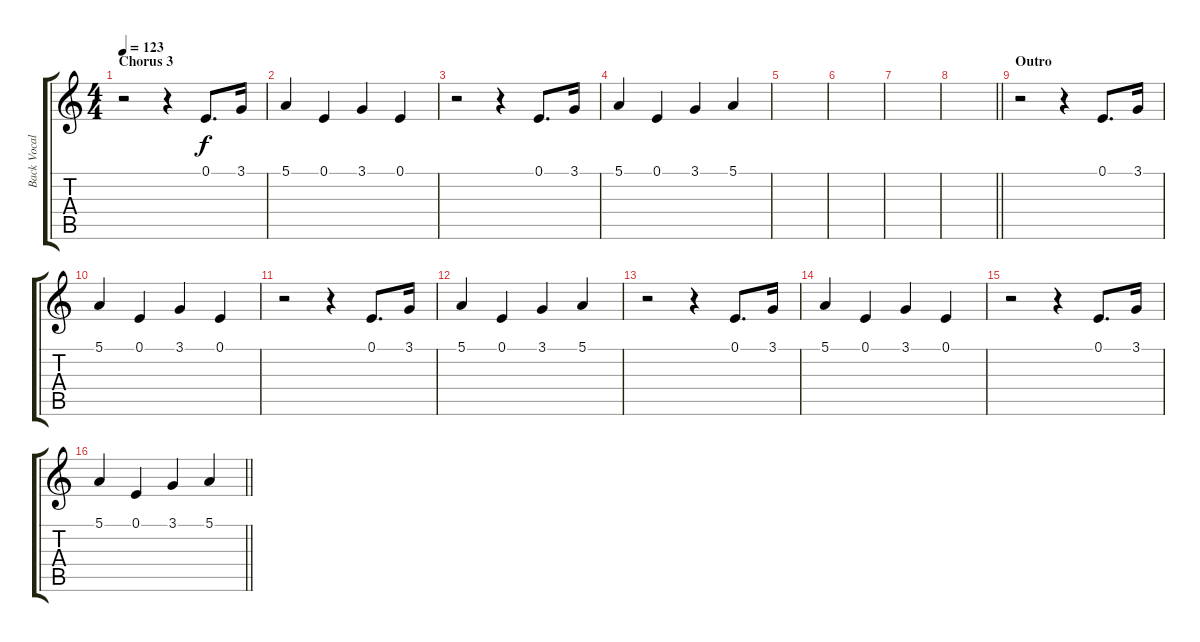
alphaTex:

\track ("Back Vocal" "Back Vocal") {instrument lead6voice}
\staff {score tabs}
\tuning (E4 B3 G3 D3 A2 D2) {hide}
\ts (4 4)
\section ("" "Chorus 3")
\tempo 123
\clef g2
\ks c
r.2{dy f instrument lead6voice} r.4 0.1.8{d} 3.1.16 |
5.1.4 0.1.4 3.1.4 0.1.4 |
r.2 r.4 0.1.8{d} 3.1.16 |
5.1.4 0.1.4 3.1.4 5.1.4 |
|
|
|
\barLineRight lightlight
|
\section ("" "Outro")
r.2 r.4 0.1.8{d} 3.1.16 |
5.1.4 0.1.4 3.1.4 0.1.4 |
r.2 r.4 0.1.8{d} 3.1.16 |
5.1.4 0.1.4 3.1.4 5.1.4 |
r.2 r.4 0.1.8{d} 3.1.16 |
5.1.4 0.1.4 3.1.4 0.1.4 |
r.2 r.4 0.1.8{d} 3.1.16 |
\barLineRight lightlight
5.1.4 0.1.4 3.1.4 5.1.4
